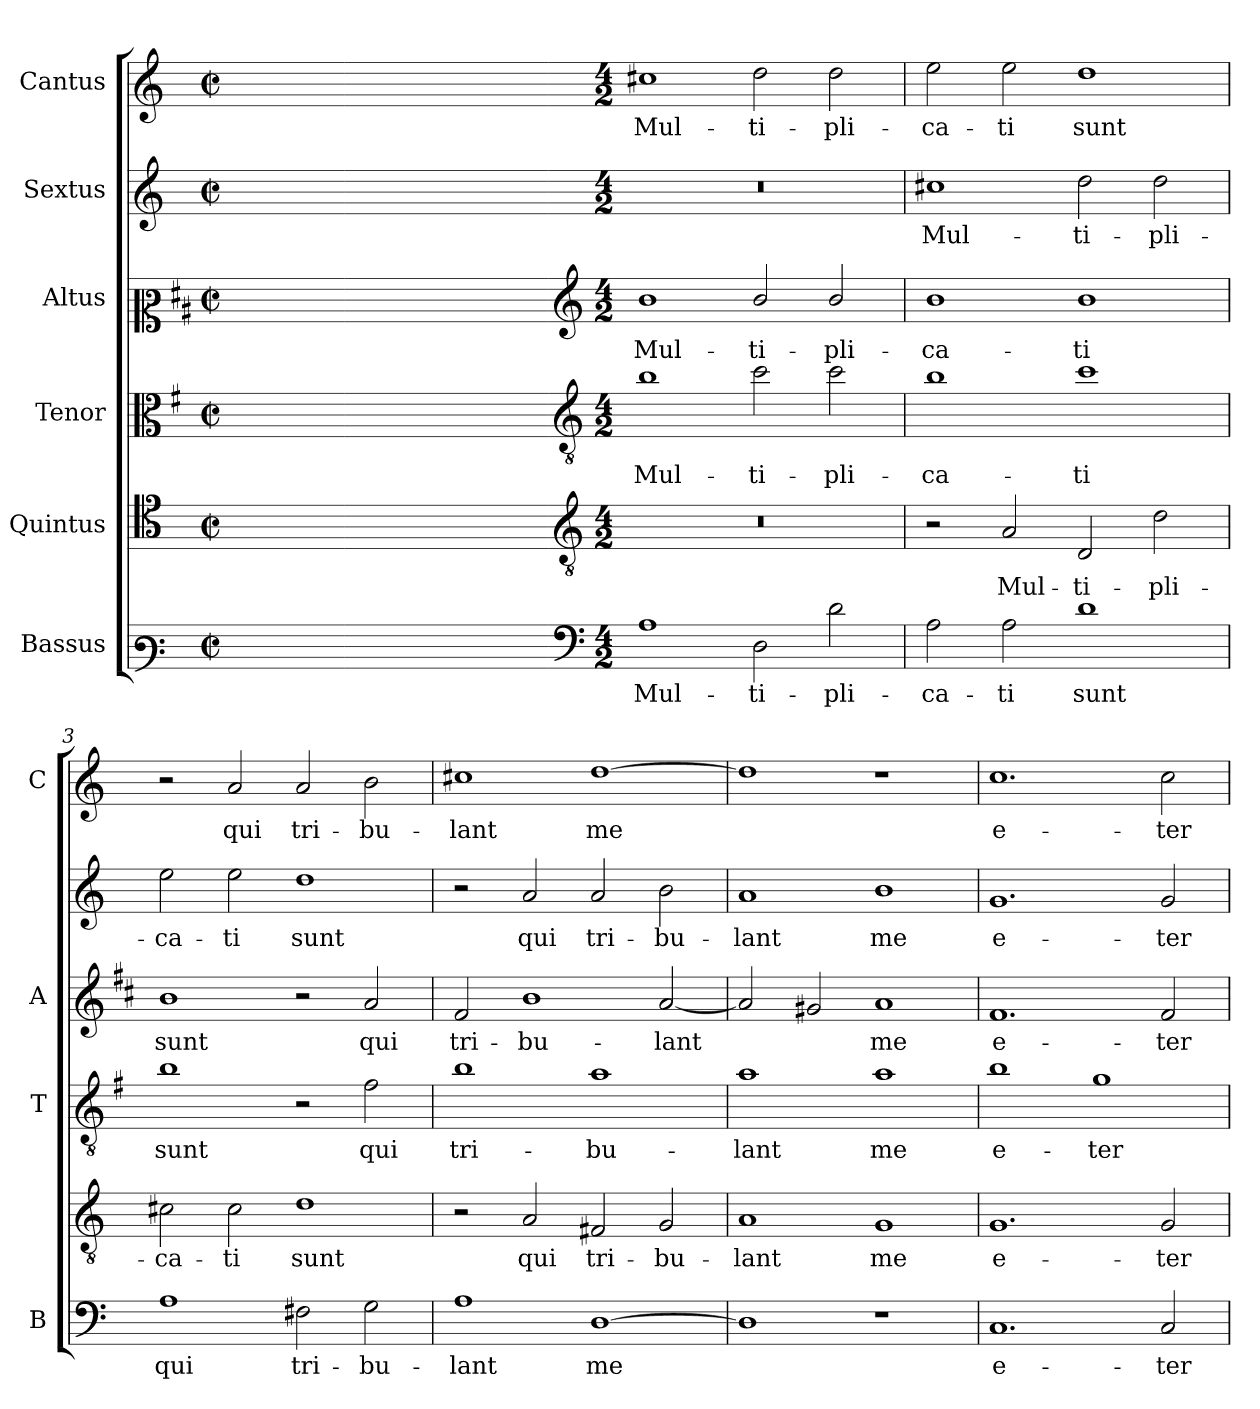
**kern	**text	**kern	**text	**kern	**text	**kern	**text	**kern	**text	**kern	**text
*part6	*part6	*part5	*part5	*part4	*part4	*part3	*part3	*part2	*part2	*part1	*part1
*staff6	*staff6	*staff5	*staff5	*staff4	*staff4	*staff3	*staff3	*staff2	*staff2	*staff1	*staff1
*I"Bassus	*	*I"Quintus	*	*I"Tenor	*	*I"Altus	*	*I"Sextus	*	*I"Cantus	*
*I'B	*	*	*	*I'T	*	*I'A	*	*	*	*I'C	*
*clefF3	*	*clefC4	*	*clefC3	*	*clefC2	*	*clefG2	*	*clefG2	*
*	*	*	*	*ITrd4c7	*	*ITrd1c2	*	*	*	*	*
*k[]	*	*k[]	*	*k[]	*	*k[]	*	*k[]	*	*k[]	*
*C:	*	*C:	*	*C:	*	*C:	*	*C:	*	*C:	*
*M2/2	*	*M2/2	*	*M2/2	*	*M2/2	*	*M2/2	*	*M2/2	*
*met(c|)	*	*met(c|)	*	*met(c|)	*	*met(c|)	*	*met(c|)	*	*met(c|)	*
=	=	=	=	=	=	=	=	=	=	=	=
1ryy	.	1ryy	.	1ryy	.	1ryy	.	1ryy	.	1ryy	.
=1X-	=1X-	=1X-	=1X-	=1X-	=1X-	=1X-	=1X-	=1X-	=1X-	=1X-	=1X-
4ryy	.	4ryy	.	4ryy	.	4ryy	.	4ryy	.	4ryy	.
4ryy	.	4ryy	.	4ryy	.	4ryy	.	4ryy	.	4ryy	.
4ryy	.	4ryy	.	4ryy	.	4ryy	.	4ryy	.	4ryy	.
4ryy	.	4ryy	.	4ryy	.	4ryy	.	4ryy	.	4ryy	.
=1-	=1-	=1-	=1-	=1-	=1-	=1-	=1-	=1-	=1-	=1-	=1-
*clefF4	*	*clefGv2	*	*clefGv2	*	*clefG2	*	*	*	*	*
*M4/2	*	*M4/2	*	*M4/2	*	*M4/2	*	*M4/2	*	*M4/2	*
!	!LO:LY:b	!	!	!	!LO:LY:b	!	!LO:LY:b	!	!	!	!LO:LY:b
1A	Mul-	0r	.	1e	Mul-	1a	Mul-	0r	.	1cc#X	Mul-
!	!LO:LY:b	!	!	!	!LO:LY:b	!	!LO:LY:b	!	!	!	!LO:LY:b
2D\	-ti-	.	.	2f\	-ti-	2a/	-ti-	.	.	2dd\	-ti-
!	!LO:LY:b	!	!	!	!LO:LY:b	!	!LO:LY:b	!	!	!	!LO:LY:b
2d\	-pli-	.	.	2f\	-pli-	2a/	-pli-	.	.	2dd\	-pli-
=2	=2	=2	=2	=2	=2	=2	=2	=2	=2	=2	=2
!	!LO:LY:b	!	!	!	!LO:LY:b	!	!LO:LY:b	!	!LO:LY:b	!	!LO:LY:b
2A\	-ca-	2r	.	1e	-ca-	1a	-ca-	1cc#X	Mul-	2ee\	-ca-
!	!LO:LY:b	!	!LO:LY:b	!	!	!	!	!	!	!	!LO:LY:b
2A\	-ti	2A/	Mul-	.	.	.	.	.	.	2ee\	-ti
!	!LO:LY:b	!	!LO:LY:b	!	!LO:LY:b	!	!LO:LY:b	!	!LO:LY:b	!	!LO:LY:b
1d	sunt	2D/	-ti-	1f	-ti	1a	-ti	2dd\	-ti-	1dd	sunt
!	!	!	!LO:LY:b	!	!	!	!	!	!LO:LY:b	!	!
.	.	2d\	-pli-	.	.	.	.	2dd\	-pli-	.	.
=3	=3	=3	=3	=3	=3	=3	=3	=3	=3	=3	=3
!	!LO:LY:b	!	!LO:LY:b	!	!LO:LY:b	!	!LO:LY:b	!	!LO:LY:b	!	!
1A	qui	2c#X\	-ca-	1e	sunt	1a	sunt	2ee\	-ca-	2r	.
!	!	!	!LO:LY:b	!	!	!	!	!	!LO:LY:b	!	!LO:LY:b
.	.	2c#\	-ti	.	.	.	.	2ee\	-ti	2a/	qui
!	!LO:LY:b	!	!LO:LY:b	!	!	!	!	!	!LO:LY:b	!	!LO:LY:b
2F#X\	tri-	1d	sunt	2r	.	2r	.	1dd	sunt	2a/	tri-
!	!LO:LY:b	!	!	!	!LO:LY:b	!	!LO:LY:b	!	!	!	!LO:LY:b
2G\	-bu-	.	.	2B\	qui	2g/	qui	.	.	2b\	-bu-
=4	=4	=4	=4	=4	=4	=4	=4	=4	=4	=4	=4
!	!LO:LY:b	!	!	!	!LO:LY:b	!	!LO:LY:b	!	!	!	!LO:LY:b
1A	-lant	2r	.	1e	tri-	2e/	tri-	2r	.	1cc#X	-lant
!	!	!	!LO:LY:b	!	!	!	!LO:LY:b	!	!LO:LY:b	!	!
.	.	2A/	qui	.	.	1a	-bu-	2a/	qui	.	.
!	!LO:LY:b	!	!LO:LY:b	!	!LO:LY:b	!	!	!	!LO:LY:b	!	!LO:LY:b
[1D	me	2F#X/	tri-	1d	-bu-	.	.	2a/	tri-	[1dd	me
!	!	!	!LO:LY:b	!	!	!	!LO:LY:b	!	!LO:LY:b	!	!
.	.	2G/	-bu-	.	.	[2g/	-lant	2b\	-bu-	.	.
=5	=5	=5	=5	=5	=5	=5	=5	=5	=5	=5	=5
!	!	!	!LO:LY:b	!	!LO:LY:b	!	!	!	!LO:LY:b	!	!
1D]	.	1A	-lant	1d	-lant	2g/]	.	1a	-lant	1dd]	.
.	.	.	.	.	.	2f#X/	.	.	.	.	.
!	!	!	!LO:LY:b	!	!LO:LY:b	!	!LO:LY:b	!	!LO:LY:b	!	!
1r	.	1G	me	1d	me	1g	me	1b	me	1r	.
!!LO:LB:g=z
=6	=6	=6	=6	=6	=6	=6	=6	=6	=6	=6	=6
!	!LO:LY:b	!	!LO:LY:b	!	!LO:LY:b	!	!LO:LY:b	!	!LO:LY:b	!	!LO:LY:b
1.C	e-	1.G	e-	1e	e-	1.e	e-	1.g	e-	1.cc	e-
!	!	!	!	!	!LO:LY:b	!	!	!	!	!	!
.	.	.	.	1c	-ter-	.	.	.	.	.	.
!	!LO:LY:b	!	!LO:LY:b	!	!	!	!LO:LY:b	!	!LO:LY:b	!	!LO:LY:b
2C/	-ter-	2G/	-ter-	.	.	2e/	-ter-	2g/	-ter-	2cc\	-ter-
=	=	=	=	=	=	=	=	=	=	=	=
*-	*-	*-	*-	*-	*-	*-	*-	*-	*-	*-	*-
